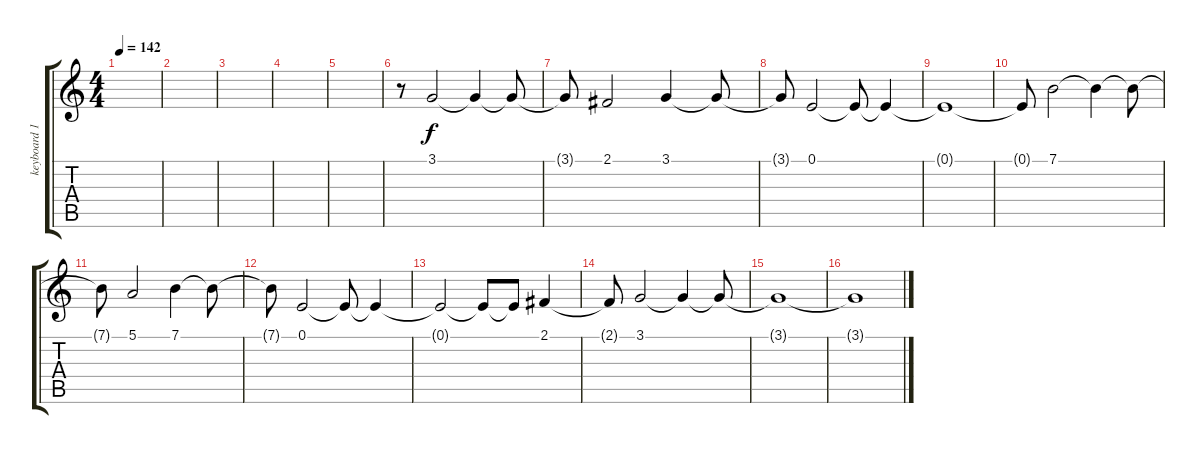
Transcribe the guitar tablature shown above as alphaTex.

\track ("keyboard 1" "keyboard 1") {instrument stringensemble1}
\staff {score tabs}
\tuning (E4 B3 G3 D3 A2 E2) {hide}
\ts (4 4)
\tempo 142
\clef g2
\ks c
|
|
|
|
|
r.8 3.1.2{volume 15} 3.1{t}.4 3.1{t}.8 |
3.1{t}.8 2.1.2 3.1.4 3.1{t}.8 |
3.1{t}.8 0.1.2 0.1{t}.8 0.1{t}.4 |
0.1{t}.1 |
0.1{t}.8 7.1.2 7.1{t}.4 7.1{t}.8 |
7.1{t}.8 5.1.2 7.1.4 7.1{t}.8 |
7.1{t}.8 0.1.2 0.1{t}.8 0.1{t}.4 |
0.1{t}.2 0.1{t}.8 0.1{t}.8 2.1.4 |
2.1{t}.8 3.1.2 3.1{t}.4{volume 0} 3.1{t}.8 |
3.1{t}.1 |
3.1{t}.1
